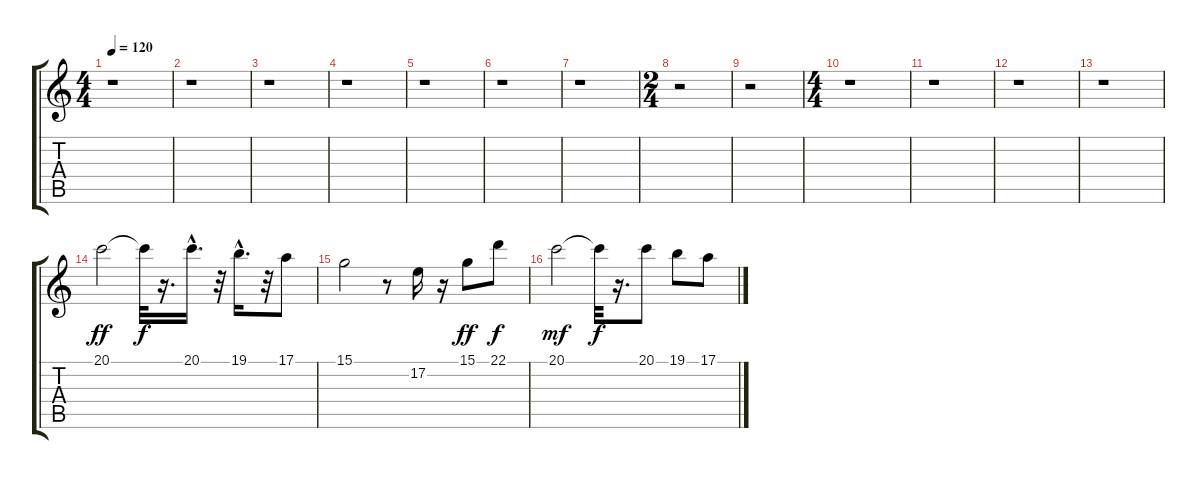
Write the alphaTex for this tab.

\track "" {instrument musicbox}
\staff {score tabs}
\tuning (E4 B3 G3 D3 A2 E2) {hide}
\ts (4 4)
\tempo 120
\clef g2
\ks c
r.1{dy f} |
r.1 |
r.1 |
r.1 |
r.1 |
r.1 |
r.1 |
\ts (2 4)
r.2 |
r.2 |
\ts (4 4)
r.1 |
r.1 |
r.1 |
r.1 |
20.1.2{dy ff} 20.1{t}.32{dy f} r.16{d} 20.1{hac}.16{d} r.32 19.1{hac}.16{d} r.32 17.1.8 |
15.1.2 r.8 17.2.16 r.16 15.1.8{dy ff} 22.1.8{dy f} |
20.1.2{dy mf} 20.1{t}.32{dy f} r.16{d} 20.1.8 19.1.8 17.1.8
